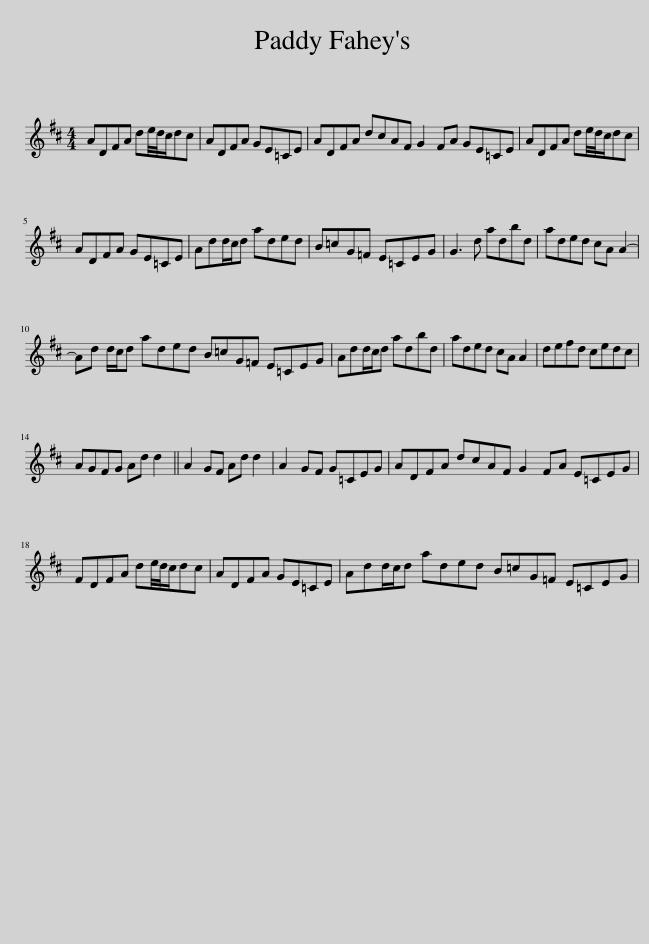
X:1
L:1/8
M:4/4
I:linebreak $
K:D
V:1 treble
V:1
 ADFA de/4d/4c/dc | ADFA GE=CE | ADFA dcAF G2 FA GE=CE | ADFA de/4d/4c/dc |$ ADFA GE=CE | %5
 Add/c/d aded | B=cG=F E=CEG | G3 d adbd | aded cA A2- |$ Ad d/c/d aded B=cG=F E=CEG | %10
 Add/c/d adbd | aded cA A2 | defd cedc |$ AGFG Ad d2 || A2 GF Ad d2 | %15
 A2 GF G=CEG | ADFA dcAF G2 FA E=CEG |$ FDFA de/4d/4c/dc | ADFA GE=CE | Add/c/d aded B=cG=F E=CEG | %20
